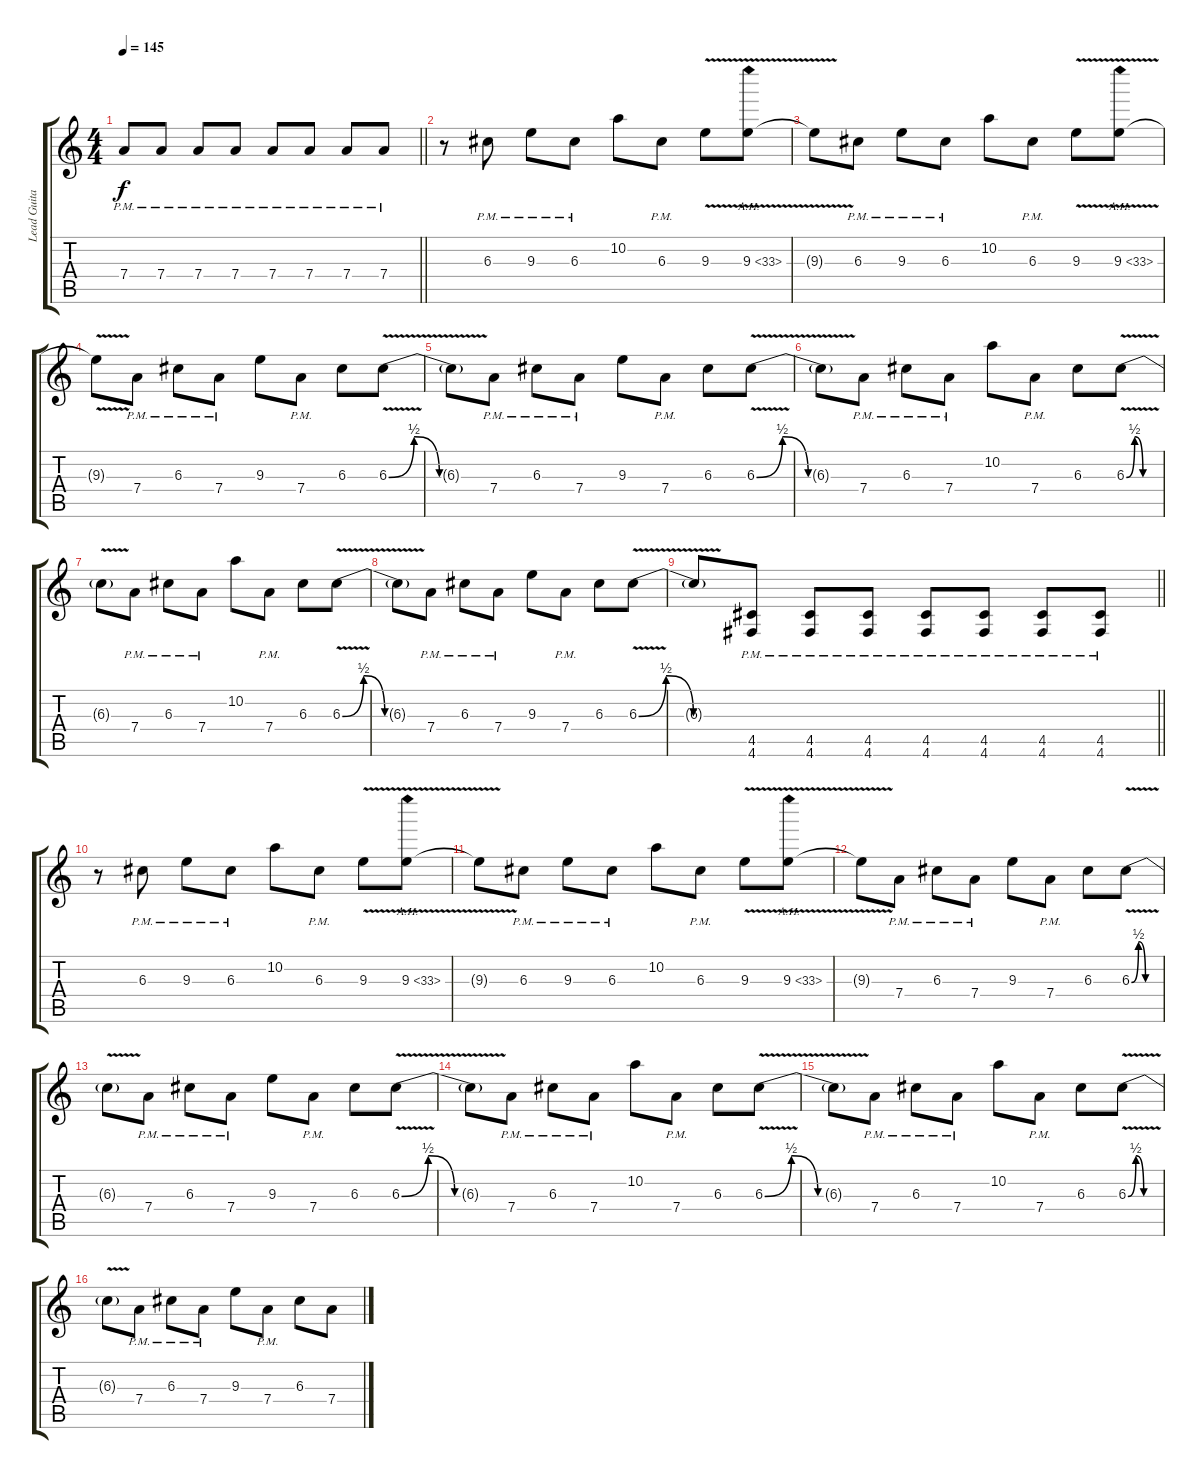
\track ("Lead Guitar 1" "Lead Guita") {instrument distortionguitar}
\staff {score tabs}
\tuning (E4 B3 G3 D3 A2 D2) {hide}
\ts (4 4)
\tempo 145
\clef g2
\barLineRight lightlight
\ks c
7.4{pm}.8{dy f} 7.4{pm}.8 7.4{pm}.8 7.4{pm}.8 7.4{pm}.8 7.4{pm}.8 7.4{pm}.8 7.4{pm}.8 |
\section ("" "")
r.8 6.3{pm}.8 9.3{pm}.8 6.3{pm}.8 10.2.8 6.3{pm}.8 9.3{v}.8 9.3{ah 24 v}.8 |
9.3{t}.8 6.3{pm}.8 9.3{pm}.8 6.3{pm}.8 10.2.8 6.3{pm}.8 9.3{v}.8 9.3{ah 24 v}.8 |
9.3{t}.8 7.4{pm}.8 6.3{pm}.8 7.4{pm}.8 9.3.8 7.4{pm}.8 6.3.8 6.3{be (custom 0 0 15 2 30 0 60 0) v}.8 |
6.3{t}.8 7.4{pm}.8 6.3{pm}.8 7.4{pm}.8 9.3.8 7.4{pm}.8 6.3.8 6.3{be (custom 0 0 15 2 30 0 60 0) v}.8 |
6.3{t}.8 7.4{pm}.8 6.3{pm}.8 7.4{pm}.8 10.2.8 7.4{pm}.8 6.3.8 6.3{be (custom 0 0 15 2 30 0 60 0) v}.8 |
6.3{t}.8 7.4{pm}.8 6.3{pm}.8 7.4{pm}.8 10.2.8 7.4{pm}.8 6.3.8 6.3{be (custom 0 0 15 2 30 0 60 0) v}.8 |
6.3{t}.8 7.4{pm}.8 6.3{pm}.8 7.4{pm}.8 9.3.8 7.4{pm}.8 6.3.8 6.3{be (custom 0 0 15 2 30 0 60 0) v}.8 |
\barLineRight lightlight
6.3{t}.8 (4.5{pm} 4.6{pm}).8 (4.5{pm} 4.6{pm}).8 (4.5{pm} 4.6{pm}).8 (4.5{pm} 4.6{pm}).8 (4.5{pm} 4.6{pm}).8 (4.5{pm} 4.6{pm}).8 (4.5{pm} 4.6{pm}).8 |
r.8 6.3{pm}.8 9.3{pm}.8 6.3{pm}.8 10.2.8 6.3{pm}.8 9.3{v}.8 9.3{ah 24 v}.8 |
9.3{t}.8 6.3{pm}.8 9.3{pm}.8 6.3{pm}.8 10.2.8 6.3{pm}.8 9.3{v}.8 9.3{ah 24 v}.8 |
9.3{t}.8 7.4{pm}.8 6.3{pm}.8 7.4{pm}.8 9.3.8 7.4{pm}.8 6.3.8 6.3{be (custom 0 0 15 2 30 0 60 0) v}.8 |
6.3{t}.8 7.4{pm}.8 6.3{pm}.8 7.4{pm}.8 9.3.8 7.4{pm}.8 6.3.8 6.3{be (custom 0 0 15 2 30 0 60 0) v}.8 |
6.3{t}.8 7.4{pm}.8 6.3{pm}.8 7.4{pm}.8 10.2.8 7.4{pm}.8 6.3.8 6.3{be (custom 0 0 15 2 30 0 60 0) v}.8 |
6.3{t}.8 7.4{pm}.8 6.3{pm}.8 7.4{pm}.8 10.2.8 7.4{pm}.8 6.3.8 6.3{be (custom 0 0 15 2 30 0 60 0) v}.8 |
6.3{t}.8 7.4{pm}.8 6.3{pm}.8 7.4{pm}.8 9.3.8 7.4{pm}.8 6.3.8 7.4.8
